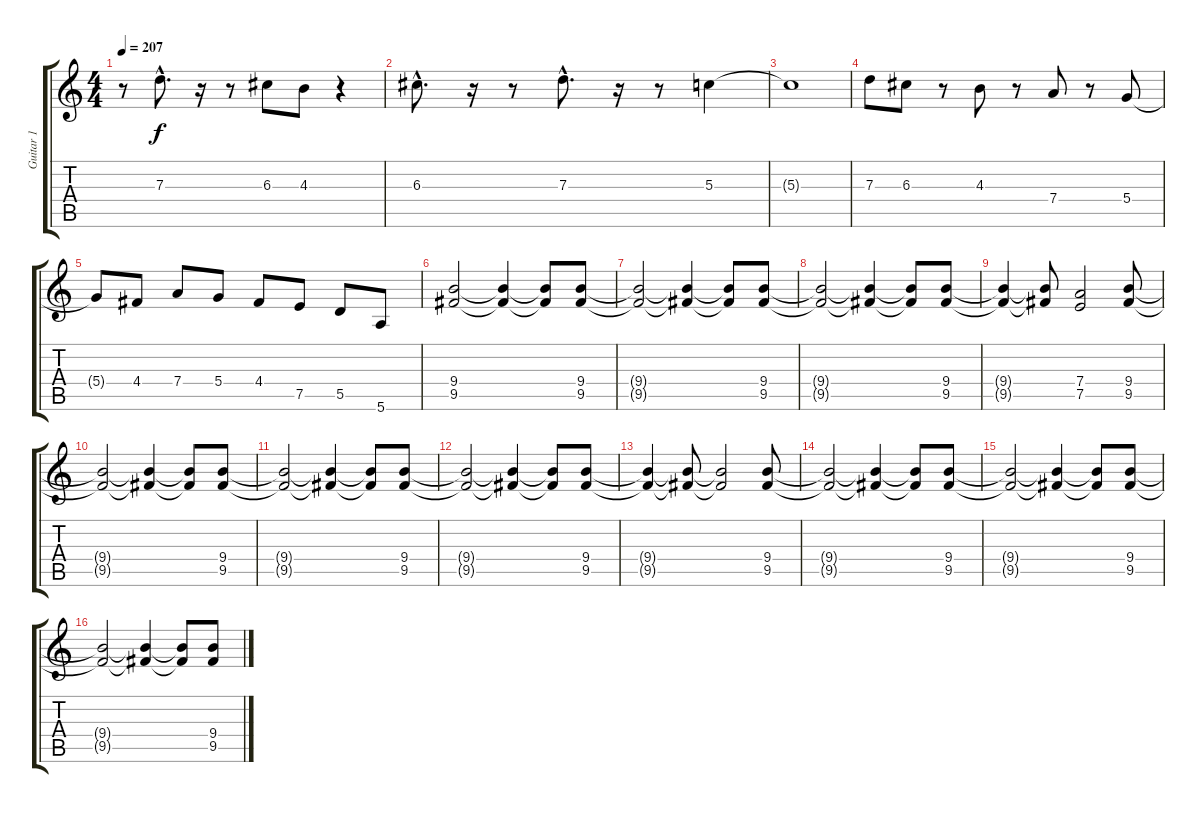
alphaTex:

\track ("Guitar 1" "Guitar 1") {instrument distortionguitar}
\staff {score tabs}
\tuning (E4 B3 G3 D3 A2 E2) {hide}
\ts (4 4)
\tempo 207
\clef g2
\ks c
r.8{dy f} 7.3{hac}.8{d} r.16 r.8 6.3.8 4.3.8 r.4 |
6.3{hac}.8{d} r.16 r.8 7.3{hac}.8{d} r.16 r.8 5.3.4 |
5.3{t}.1 |
7.3.8 6.3.8 r.8 4.3.8 r.8 7.4.8 r.8 5.4.8 |
5.4{t}.8 4.4.8 7.4.8 5.4.8 4.4.8 7.5.8 5.5.8 5.6.8 |
(9.4 9.5).2 (9.4{t} 9.5{t}).4 (9.4{t} 9.5{t}).8 (9.4 9.5).8 |
(9.4{t} 9.5{t}).2 (9.4{t} 9.5{t}).4 (9.4{t} 9.5{t}).8 (9.4 9.5).8 |
(9.4{t} 9.5{t}).2 (9.4{t} 9.5{t}).4 (9.4{t} 9.5{t}).8 (9.4 9.5).8 |
(9.4{t} 9.5{t}).4 (9.4{t} 9.5{t}).8 (7.4 7.5).2 (9.4 9.5).8 |
(9.4{t} 9.5{t}).2 (9.4{t} 9.5{t}).4 (9.4{t} 9.5{t}).8 (9.4 9.5).8 |
(9.4{t} 9.5{t}).2 (9.4{t} 9.5{t}).4 (9.4{t} 9.5{t}).8 (9.4 9.5).8 |
(9.4{t} 9.5{t}).2 (9.4{t} 9.5{t}).4 (9.4{t} 9.5{t}).8 (9.4 9.5).8 |
(9.4{t} 9.5{t}).4 (9.4{t} 9.5{t}).8 (9.4{t} 9.5{t}).2 (9.4 9.5).8 |
(9.4{t} 9.5{t}).2 (9.4{t} 9.5{t}).4 (9.4{t} 9.5{t}).8 (9.4 9.5).8 |
(9.4{t} 9.5{t}).2 (9.4{t} 9.5{t}).4 (9.4{t} 9.5{t}).8 (9.4 9.5).8 |
(9.4{t} 9.5{t}).2 (9.4{t} 9.5{t}).4 (9.4{t} 9.5{t}).8 (9.4 9.5).8
